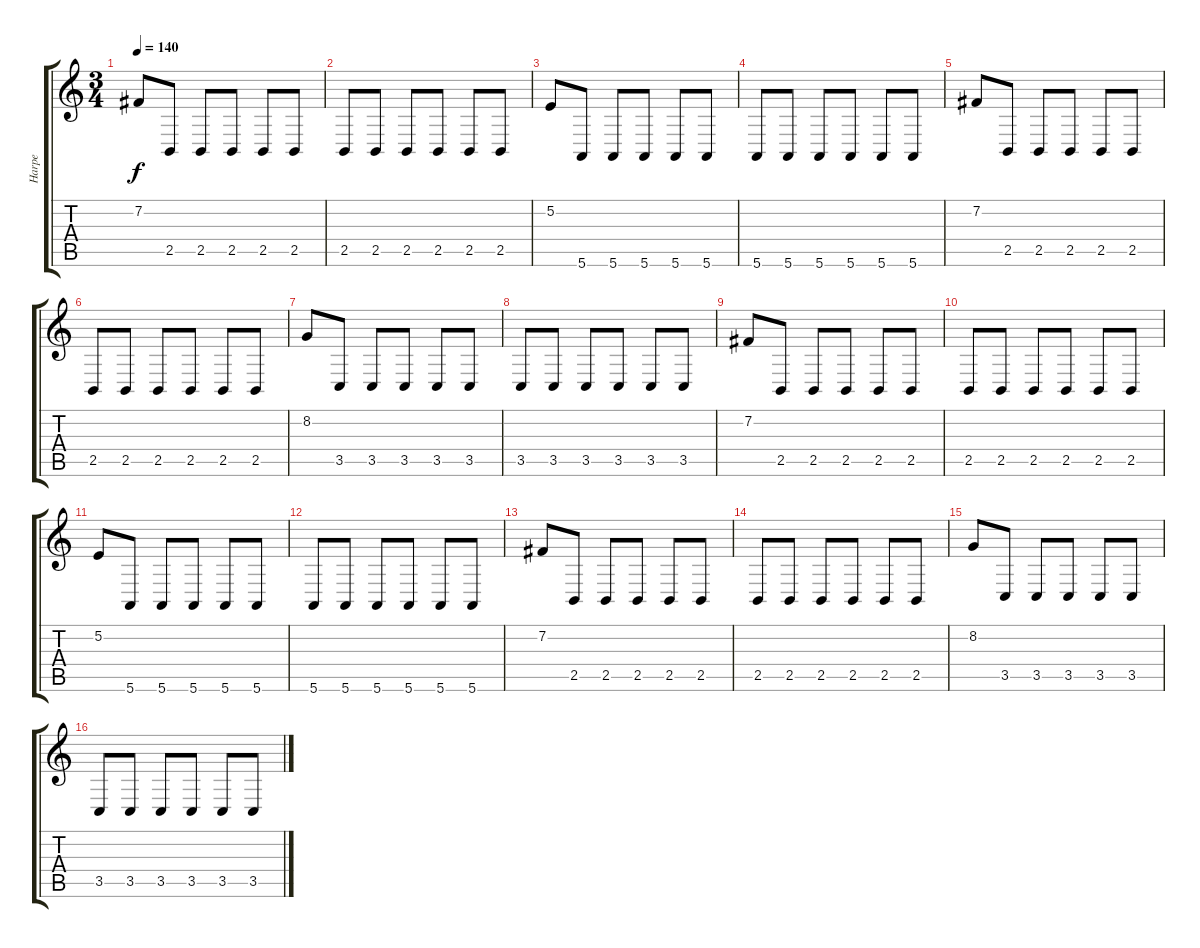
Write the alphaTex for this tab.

\track ("Harpe" "Harpe") {instrument orchestralharp}
\staff {score tabs}
\tuning (E4 B3 G3 D3 A2 E2) {hide}
\ts (3 4)
\tempo 140
\clef g2
\ks c
7.2.8{dy f} 2.5.8 2.5.8 2.5.8 2.5.8 2.5.8 |
2.5.8 2.5.8 2.5.8 2.5.8 2.5.8 2.5.8 |
5.2.8 5.6.8 5.6.8 5.6.8 5.6.8 5.6.8 |
5.6.8 5.6.8 5.6.8 5.6.8 5.6.8 5.6.8 |
7.2.8 2.5.8 2.5.8 2.5.8 2.5.8 2.5.8 |
2.5.8 2.5.8 2.5.8 2.5.8 2.5.8 2.5.8 |
8.2.8 3.5.8 3.5.8 3.5.8 3.5.8 3.5.8 |
3.5.8 3.5.8 3.5.8 3.5.8 3.5.8 3.5.8 |
7.2.8 2.5.8 2.5.8 2.5.8 2.5.8 2.5.8 |
2.5.8 2.5.8 2.5.8 2.5.8 2.5.8 2.5.8 |
5.2.8 5.6.8 5.6.8 5.6.8 5.6.8 5.6.8 |
5.6.8 5.6.8 5.6.8 5.6.8 5.6.8 5.6.8 |
7.2.8 2.5.8 2.5.8 2.5.8 2.5.8 2.5.8 |
2.5.8 2.5.8 2.5.8 2.5.8 2.5.8 2.5.8 |
8.2.8 3.5.8 3.5.8 3.5.8 3.5.8 3.5.8 |
3.5.8 3.5.8 3.5.8 3.5.8 3.5.8 3.5.8
